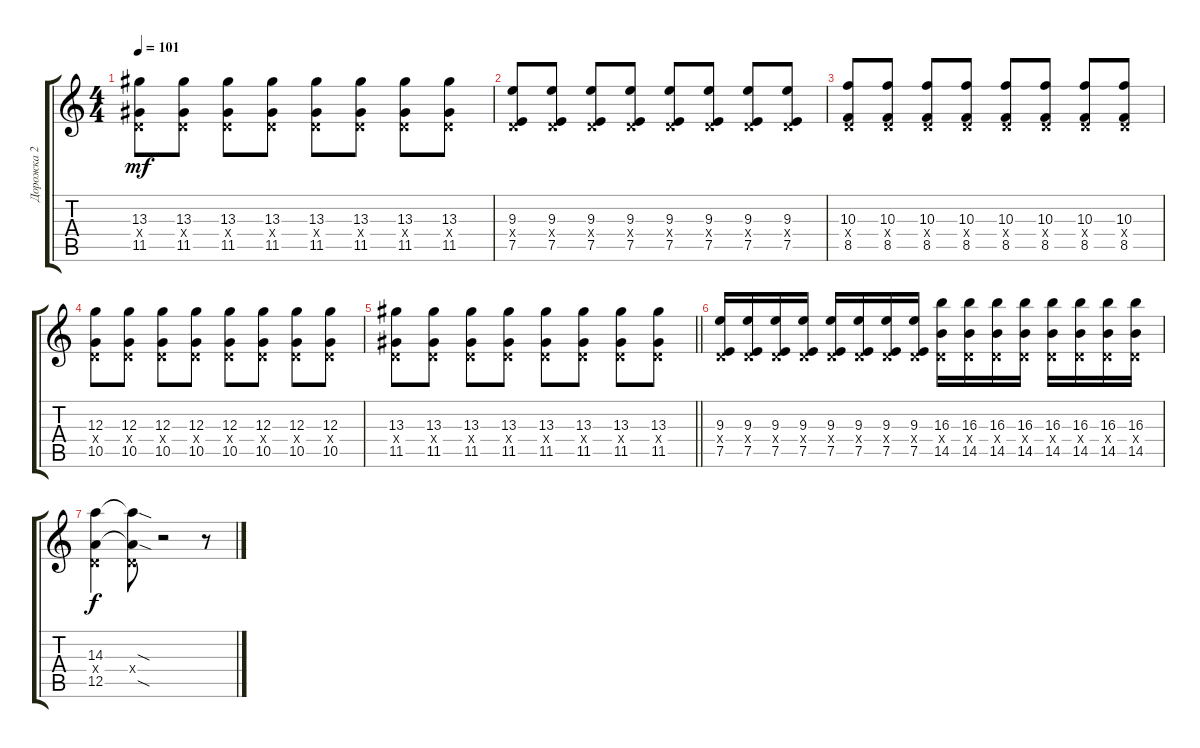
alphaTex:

\track ("Дорожка 2" "Дорожка 2") {instrument distortionguitar}
\staff {score tabs}
\tuning (E4 B3 G3 D3 A2 E2) {hide}
\ts (4 4)
\tempo 101
\clef g2
\ks c
(13.3 0.4{x} 11.5).8{dy mf} (13.3 0.4{x} 11.5).8 (13.3 0.4{x} 11.5).8 (13.3 0.4{x} 11.5).8 (13.3 0.4{x} 11.5).8 (13.3 0.4{x} 11.5).8 (13.3 0.4{x} 11.5).8 (13.3 0.4{x} 11.5).8 |
(9.3 0.4{x} 7.5).8 (9.3 0.4{x} 7.5).8 (9.3 0.4{x} 7.5).8 (9.3 0.4{x} 7.5).8 (9.3 0.4{x} 7.5).8 (9.3 0.4{x} 7.5).8 (9.3 0.4{x} 7.5).8 (9.3 0.4{x} 7.5).8 |
(10.3 0.4{x} 8.5).8 (10.3 0.4{x} 8.5).8 (10.3 0.4{x} 8.5).8 (10.3 0.4{x} 8.5).8 (10.3 0.4{x} 8.5).8 (10.3 0.4{x} 8.5).8 (10.3 0.4{x} 8.5).8 (10.3 0.4{x} 8.5).8 |
(12.3 0.4{x} 10.5).8 (12.3 0.4{x} 10.5).8 (12.3 0.4{x} 10.5).8 (12.3 0.4{x} 10.5).8 (12.3 0.4{x} 10.5).8 (12.3 0.4{x} 10.5).8 (12.3 0.4{x} 10.5).8 (12.3 0.4{x} 10.5).8 |
\barLineRight lightlight
(13.3 0.4{x} 11.5).8 (13.3 0.4{x} 11.5).8 (13.3 0.4{x} 11.5).8 (13.3 0.4{x} 11.5).8 (13.3 0.4{x} 11.5).8 (13.3 0.4{x} 11.5).8 (13.3 0.4{x} 11.5).8 (13.3 0.4{x} 11.5).8 |
(9.3 0.4{x} 7.5).16 (9.3 0.4{x} 7.5).16 (9.3 0.4{x} 7.5).16 (9.3 0.4{x} 7.5).16 (9.3 0.4{x} 7.5).16 (9.3 0.4{x} 7.5).16 (9.3 0.4{x} 7.5).16 (9.3 0.4{x} 7.5).16 (16.3 0.4{x} 14.5).16 (16.3 0.4{x} 14.5).16 (16.3 0.4{x} 14.5).16 (16.3 0.4{x} 14.5).16 (16.3 0.4{x} 14.5).16 (16.3 0.4{x} 14.5).16 (16.3 0.4{x} 14.5).16 (16.3 0.4{x} 14.5).16 |
(14.3 0.4{x} 12.5).4{dy f} (14.3{sod t} 0.4{x} 12.5{sod t}).8 r.2 r.8
